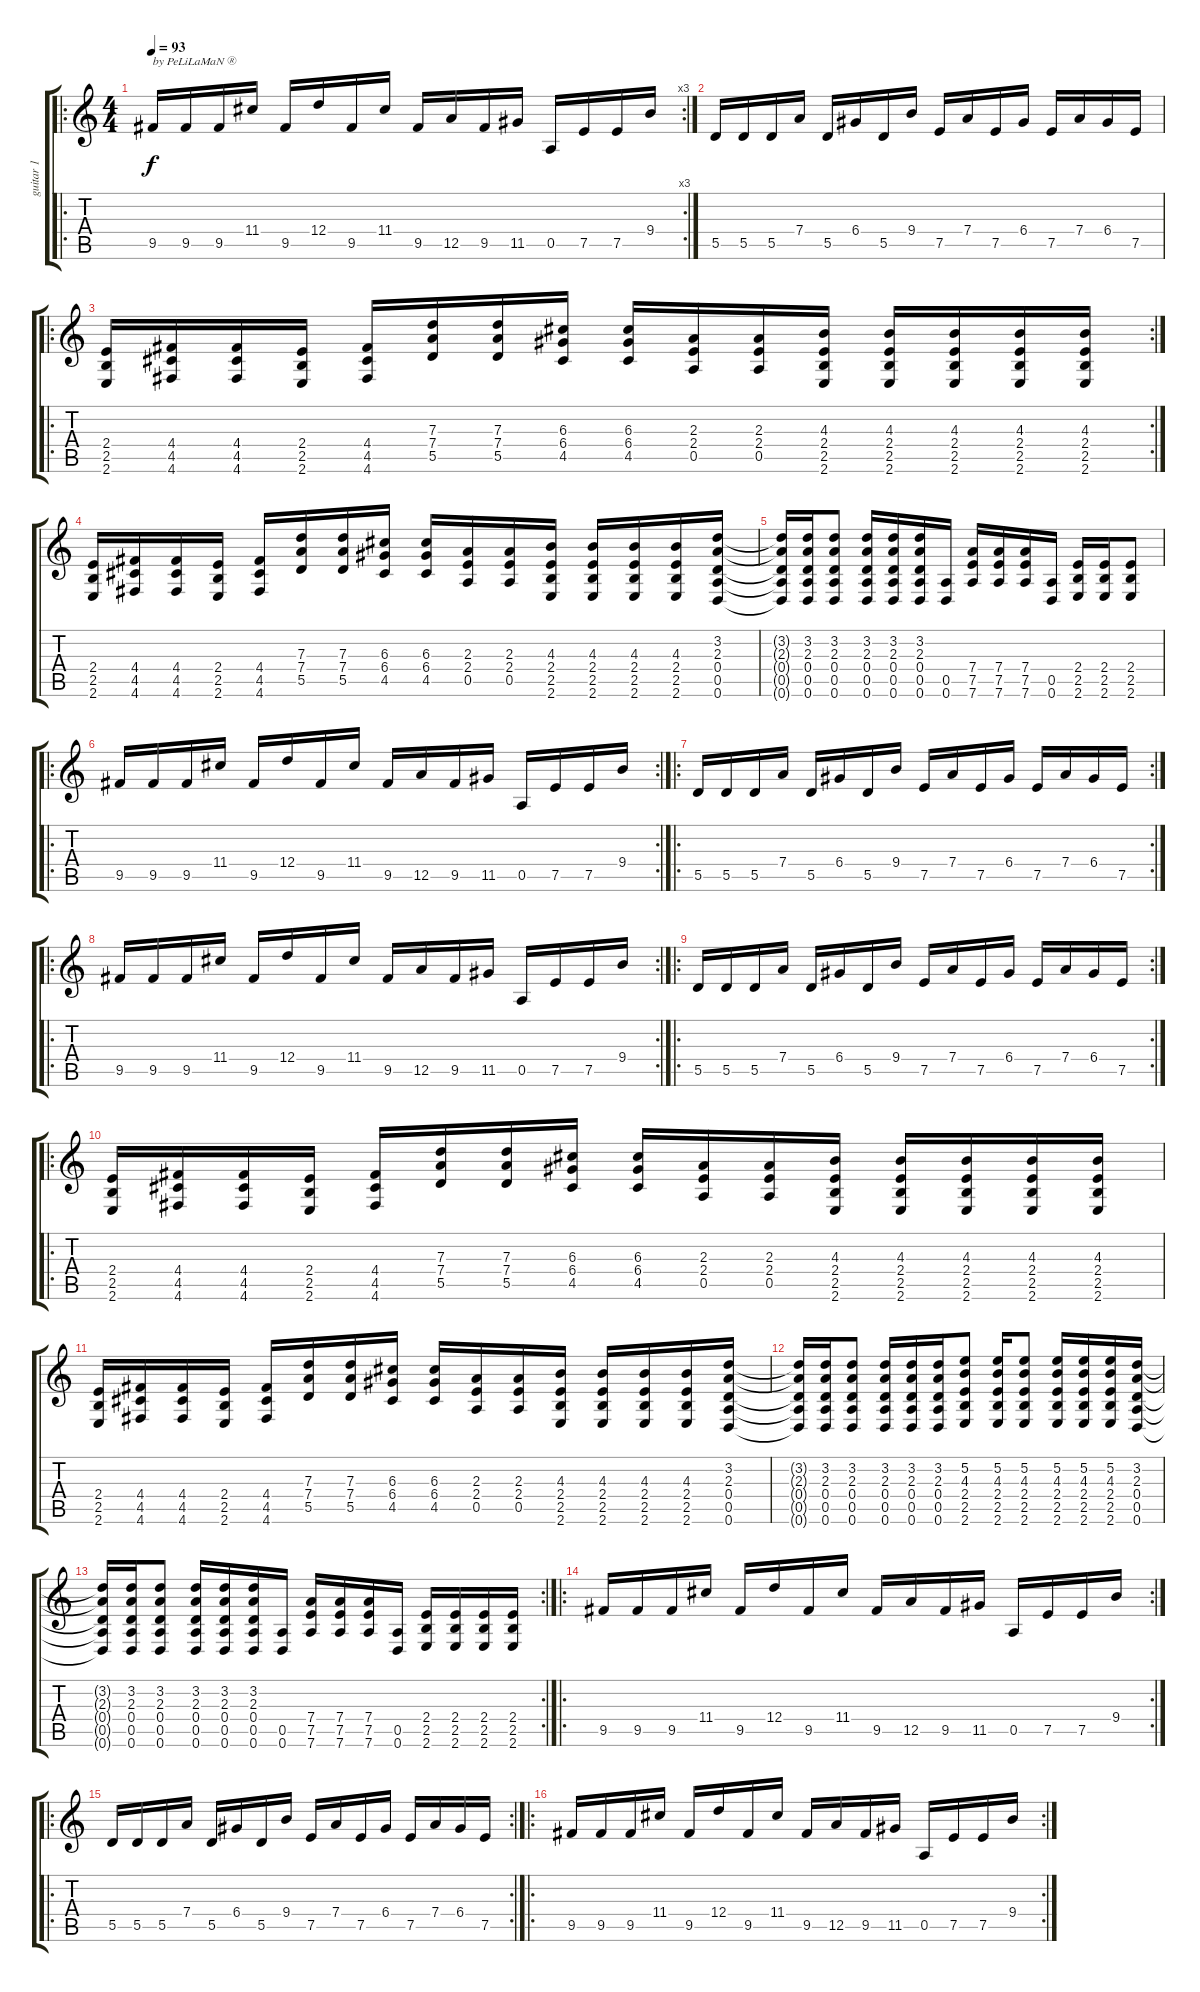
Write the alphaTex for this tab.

\track ("guitar 1" "guitar 1") {instrument electricguitarclean}
\staff {score tabs}
\tuning (E4 B3 G3 D3 A2 D2) {hide}
\ro
\rc 3
\ts (4 4)
\tempo 93
\clef g2
\ks c
9.5.16{txt "by PeLiLaMaN ®" dy f instrument electricguitarclean} 9.5.16 9.5.16 11.4.16 9.5.16 12.4.16 9.5.16 11.4.16 9.5.16 12.5.16 9.5.16 11.5.16 0.5.16 7.5.16 7.5.16 9.4.16 |
5.5.16 5.5.16 5.5.16 7.4.16 5.5.16 6.4.16 5.5.16 9.4.16 7.5.16 7.4.16 7.5.16 6.4.16 7.5.16 7.4.16 6.4.16 7.5.16 |
\ro
\rc 2
(2.4 2.5 2.6).16{instrument distortionguitar} (4.4 4.5 4.6).16 (4.4 4.5 4.6).16 (2.4 2.5 2.6).16 (4.4 4.5 4.6).16 (7.3 7.4 5.5).16 (7.3 7.4 5.5).16 (6.3 6.4 4.5).16 (6.3 6.4 4.5).16 (2.3 2.4 0.5).16 (2.3 2.4 0.5).16 (4.3 2.4 2.5 2.6).16 (4.3 2.4 2.5 2.6).16 (4.3 2.4 2.5 2.6).16 (4.3 2.4 2.5 2.6).16 (4.3 2.4 2.5 2.6).16 |
(2.4 2.5 2.6).16{instrument distortionguitar} (4.4 4.5 4.6).16 (4.4 4.5 4.6).16 (2.4 2.5 2.6).16 (4.4 4.5 4.6).16 (7.3 7.4 5.5).16 (7.3 7.4 5.5).16 (6.3 6.4 4.5).16 (6.3 6.4 4.5).16 (2.3 2.4 0.5).16 (2.3 2.4 0.5).16 (4.3 2.4 2.5 2.6).16 (4.3 2.4 2.5 2.6).16 (4.3 2.4 2.5 2.6).16 (4.3 2.4 2.5 2.6).16 (3.2 2.3 0.4 0.5 0.6).16 |
(3.2{t} 2.3{t} 0.4{t} 0.5{t} 0.6{t}).16 (3.2 2.3 0.4 0.5 0.6).16 (3.2 2.3 0.4 0.5 0.6).8 (3.2 2.3 0.4 0.5 0.6).16 (3.2 2.3 0.4 0.5 0.6).16 (3.2 2.3 0.4 0.5 0.6).16 (0.5 0.6).16 (7.4 7.5 7.6).16 (7.4 7.5 7.6).16 (7.4 7.5 7.6).16 (0.5 0.6).16 (2.4 2.5 2.6).16 (2.4 2.5 2.6).16 (2.4 2.5 2.6).8 |
\ro
\rc 2
9.5.16{instrument electricguitarclean} 9.5.16 9.5.16 11.4.16 9.5.16 12.4.16 9.5.16 11.4.16 9.5.16 12.5.16 9.5.16 11.5.16 0.5.16 7.5.16 7.5.16 9.4.16 |
\ro
\rc 2
5.5.16 5.5.16 5.5.16 7.4.16 5.5.16 6.4.16 5.5.16 9.4.16 7.5.16 7.4.16 7.5.16 6.4.16 7.5.16 7.4.16 6.4.16 7.5.16 |
\ro
\rc 2
9.5.16{instrument electricguitarclean} 9.5.16 9.5.16 11.4.16 9.5.16 12.4.16 9.5.16 11.4.16 9.5.16 12.5.16 9.5.16 11.5.16 0.5.16 7.5.16 7.5.16 9.4.16 |
\ro
\rc 2
5.5.16 5.5.16 5.5.16 7.4.16 5.5.16 6.4.16 5.5.16 9.4.16 7.5.16 7.4.16 7.5.16 6.4.16 7.5.16 7.4.16 6.4.16 7.5.16 |
\ro
(2.4 2.5 2.6).16{instrument distortionguitar} (4.4 4.5 4.6).16 (4.4 4.5 4.6).16 (2.4 2.5 2.6).16 (4.4 4.5 4.6).16 (7.3 7.4 5.5).16 (7.3 7.4 5.5).16 (6.3 6.4 4.5).16 (6.3 6.4 4.5).16 (2.3 2.4 0.5).16 (2.3 2.4 0.5).16 (4.3 2.4 2.5 2.6).16 (4.3 2.4 2.5 2.6).16 (4.3 2.4 2.5 2.6).16 (4.3 2.4 2.5 2.6).16 (4.3 2.4 2.5 2.6).16 |
(2.4 2.5 2.6).16 (4.4 4.5 4.6).16 (4.4 4.5 4.6).16 (2.4 2.5 2.6).16 (4.4 4.5 4.6).16 (7.3 7.4 5.5).16 (7.3 7.4 5.5).16 (6.3 6.4 4.5).16 (6.3 6.4 4.5).16 (2.3 2.4 0.5).16 (2.3 2.4 0.5).16 (4.3 2.4 2.5 2.6).16 (4.3 2.4 2.5 2.6).16 (4.3 2.4 2.5 2.6).16 (4.3 2.4 2.5 2.6).16 (3.2 2.3 0.4 0.5 0.6).16 |
(3.2{t} 2.3{t} 0.4{t} 0.5{t} 0.6{t}).16 (3.2 2.3 0.4 0.5 0.6).16 (3.2 2.3 0.4 0.5 0.6).8 (3.2 2.3 0.4 0.5 0.6).16 (3.2 2.3 0.4 0.5 0.6).16 (3.2 2.3 0.4 0.5 0.6).16 (5.2 4.3 2.4 2.5 2.6).8 (5.2 4.3 2.4 2.5 2.6).16 (5.2 4.3 2.4 2.5 2.6).8 (5.2 4.3 2.4 2.5 2.6).16 (5.2 4.3 2.4 2.5 2.6).16 (5.2 4.3 2.4 2.5 2.6).16 (3.2 2.3 0.4 0.5 0.6).16 |
\rc 2
(3.2{t} 2.3{t} 0.4{t} 0.5{t} 0.6{t}).16 (3.2 2.3 0.4 0.5 0.6).16 (3.2 2.3 0.4 0.5 0.6).8 (3.2 2.3 0.4 0.5 0.6).16 (3.2 2.3 0.4 0.5 0.6).16 (3.2 2.3 0.4 0.5 0.6).16 (0.5 0.6).16 (7.4 7.5 7.6).16 (7.4 7.5 7.6).16 (7.4 7.5 7.6).16 (0.5 0.6).16 (2.4 2.5 2.6).16 (2.4 2.5 2.6).16 (2.4 2.5 2.6).16 (2.4 2.5 2.6).16 |
\ro
\rc 2
9.5.16{instrument electricguitarclean} 9.5.16 9.5.16 11.4.16 9.5.16 12.4.16 9.5.16 11.4.16 9.5.16 12.5.16 9.5.16 11.5.16 0.5.16 7.5.16 7.5.16 9.4.16 |
\ro
\rc 2
5.5.16 5.5.16 5.5.16 7.4.16 5.5.16 6.4.16 5.5.16 9.4.16 7.5.16 7.4.16 7.5.16 6.4.16 7.5.16 7.4.16 6.4.16 7.5.16 |
\ro
\rc 2
9.5.16{instrument electricguitarclean} 9.5.16 9.5.16 11.4.16 9.5.16 12.4.16 9.5.16 11.4.16 9.5.16 12.5.16 9.5.16 11.5.16 0.5.16 7.5.16 7.5.16 9.4.16
